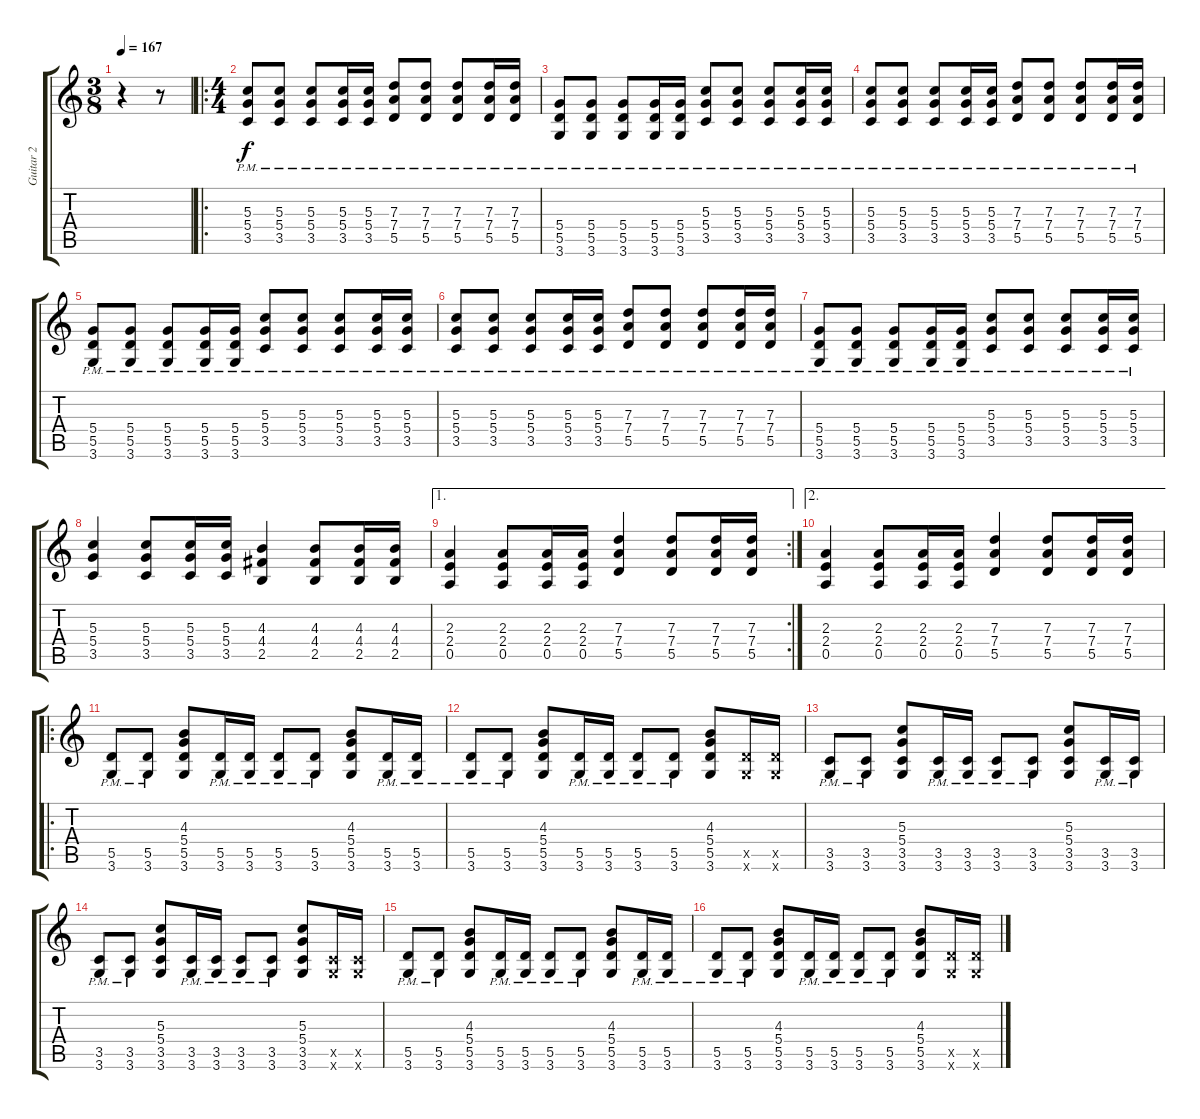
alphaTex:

\track ("Guitar 2" "Guitar 2") {instrument overdrivenguitar}
\staff {score tabs}
\tuning (E4 B3 G3 D3 A2 E2) {hide}
\ts (3 8)
\tempo 167
\clef g2
\ks c
r.4{dy f instrument overdrivenguitar} r.8 |
\ro
\ts (4 4)
(5.3{pm} 5.4{pm} 3.5{pm}).8 (5.3{pm} 5.4{pm} 3.5{pm}).8 (5.3{pm} 5.4{pm} 3.5{pm}).8 (5.3{pm} 5.4{pm} 3.5{pm}).16 (5.3{pm} 5.4{pm} 3.5{pm}).16 (7.3{pm} 7.4{pm} 5.5{pm}).8 (7.3{pm} 7.4{pm} 5.5{pm}).8 (7.3{pm} 7.4{pm} 5.5{pm}).8 (7.3{pm} 7.4{pm} 5.5{pm}).16 (7.3{pm} 7.4{pm} 5.5{pm}).16 |
(5.4{pm} 5.5{pm} 3.6{pm}).8 (5.4{pm} 5.5{pm} 3.6{pm}).8 (5.4{pm} 5.5{pm} 3.6{pm}).8 (5.4{pm} 5.5{pm} 3.6{pm}).16 (5.4{pm} 5.5{pm} 3.6{pm}).16 (5.3{pm} 5.4{pm} 3.5{pm}).8 (5.3{pm} 5.4{pm} 3.5{pm}).8 (5.3{pm} 5.4{pm} 3.5{pm}).8 (5.3{pm} 5.4{pm} 3.5{pm}).16 (5.3{pm} 5.4{pm} 3.5{pm}).16 |
(5.3{pm} 5.4{pm} 3.5{pm}).8 (5.3{pm} 5.4{pm} 3.5{pm}).8 (5.3{pm} 5.4{pm} 3.5{pm}).8 (5.3{pm} 5.4{pm} 3.5{pm}).16 (5.3{pm} 5.4{pm} 3.5{pm}).16 (7.3{pm} 7.4{pm} 5.5{pm}).8 (7.3{pm} 7.4{pm} 5.5{pm}).8 (7.3{pm} 7.4{pm} 5.5{pm}).8 (7.3{pm} 7.4{pm} 5.5{pm}).16 (7.3{pm} 7.4{pm} 5.5{pm}).16 |
(5.4{pm} 5.5{pm} 3.6{pm}).8 (5.4{pm} 5.5{pm} 3.6{pm}).8 (5.4{pm} 5.5{pm} 3.6{pm}).8 (5.4{pm} 5.5{pm} 3.6{pm}).16 (5.4{pm} 5.5{pm} 3.6{pm}).16 (5.3{pm} 5.4{pm} 3.5{pm}).8 (5.3{pm} 5.4{pm} 3.5{pm}).8 (5.3{pm} 5.4{pm} 3.5{pm}).8 (5.3{pm} 5.4{pm} 3.5{pm}).16 (5.3{pm} 5.4{pm} 3.5{pm}).16 |
(5.3{pm} 5.4{pm} 3.5{pm}).8 (5.3{pm} 5.4{pm} 3.5{pm}).8 (5.3{pm} 5.4{pm} 3.5{pm}).8 (5.3{pm} 5.4{pm} 3.5{pm}).16 (5.3{pm} 5.4{pm} 3.5{pm}).16 (7.3{pm} 7.4{pm} 5.5{pm}).8 (7.3{pm} 7.4{pm} 5.5{pm}).8 (7.3{pm} 7.4{pm} 5.5{pm}).8 (7.3{pm} 7.4{pm} 5.5{pm}).16 (7.3{pm} 7.4{pm} 5.5{pm}).16 |
(5.4{pm} 5.5{pm} 3.6{pm}).8 (5.4{pm} 5.5{pm} 3.6{pm}).8 (5.4{pm} 5.5{pm} 3.6{pm}).8 (5.4{pm} 5.5{pm} 3.6{pm}).16 (5.4{pm} 5.5{pm} 3.6{pm}).16 (5.3{pm} 5.4{pm} 3.5{pm}).8 (5.3{pm} 5.4{pm} 3.5{pm}).8 (5.3{pm} 5.4{pm} 3.5{pm}).8 (5.3{pm} 5.4{pm} 3.5{pm}).16 (5.3{pm} 5.4{pm} 3.5{pm}).16 |
(5.3 5.4 3.5).4 (5.3 5.4 3.5).8 (5.3 5.4 3.5).16 (5.3 5.4 3.5).16 (4.3 4.4 2.5).4 (4.3 4.4 2.5).8 (4.3 4.4 2.5).16 (4.3 4.4 2.5).16 |
\ae 1
\rc 2
(2.3 2.4 0.5).4 (2.3 2.4 0.5).8 (2.3 2.4 0.5).16 (2.3 2.4 0.5).16 (7.3 7.4 5.5).4 (7.3 7.4 5.5).8 (7.3 7.4 5.5).16 (7.3 7.4 5.5).16 |
\ae 2
(2.3 2.4 0.5).4 (2.3 2.4 0.5).8 (2.3 2.4 0.5).16 (2.3 2.4 0.5).16 (7.3 7.4 5.5).4 (7.3 7.4 5.5).8 (7.3 7.4 5.5).16 (7.3 7.4 5.5).16 |
\ro
(5.5{pm} 3.6{pm}).8 (5.5{pm} 3.6{pm}).8 (4.3 5.4 5.5 3.6).8 (5.5{pm} 3.6{pm}).16 (5.5{pm} 3.6{pm}).16 (5.5{pm} 3.6{pm}).8 (5.5{pm} 3.6{pm}).8 (4.3 5.4 5.5 3.6).8 (5.5{pm} 3.6{pm}).16 (5.5{pm} 3.6{pm}).16 |
(5.5{pm} 3.6{pm}).8 (5.5{pm} 3.6{pm}).8 (4.3 5.4 5.5 3.6).8 (5.5{pm} 3.6{pm}).16 (5.5{pm} 3.6{pm}).16 (5.5{pm} 3.6{pm}).8 (5.5{pm} 3.6{pm}).8 (4.3 5.4 5.5 3.6).8 (5.5{x} 3.6{x}).16 (5.5{x} 3.6{x}).16 |
(3.5{pm} 3.6{pm}).8 (3.5{pm} 3.6{pm}).8 (5.3 5.4 3.5 3.6).8 (3.5{pm} 3.6{pm}).16 (3.5{pm} 3.6{pm}).16 (3.5{pm} 3.6{pm}).8 (3.5{pm} 3.6{pm}).8 (5.3 5.4 3.5 3.6).8 (3.5{pm} 3.6{pm}).16 (3.5{pm} 3.6{pm}).16 |
(3.5{pm} 3.6{pm}).8 (3.5{pm} 3.6{pm}).8 (5.3 5.4 3.5 3.6).8 (3.5{pm} 3.6{pm}).16 (3.5{pm} 3.6{pm}).16 (3.5{pm} 3.6{pm}).8 (3.5{pm} 3.6{pm}).8 (5.3 5.4 3.5 3.6).8 (3.5{x} 3.6{x}).16 (3.5{x} 3.6{x}).16 |
(5.5{pm} 3.6{pm}).8 (5.5{pm} 3.6{pm}).8 (4.3 5.4 5.5 3.6).8 (5.5{pm} 3.6{pm}).16 (5.5{pm} 3.6{pm}).16 (5.5{pm} 3.6{pm}).8 (5.5{pm} 3.6{pm}).8 (4.3 5.4 5.5 3.6).8 (5.5{pm} 3.6{pm}).16 (5.5{pm} 3.6{pm}).16 |
(5.5{pm} 3.6{pm}).8 (5.5{pm} 3.6{pm}).8 (4.3 5.4 5.5 3.6).8 (5.5{pm} 3.6{pm}).16 (5.5{pm} 3.6{pm}).16 (5.5{pm} 3.6{pm}).8 (5.5{pm} 3.6{pm}).8 (4.3 5.4 5.5 3.6).8 (5.5{x} 3.6{x}).16 (5.5{x} 3.6{x}).16
